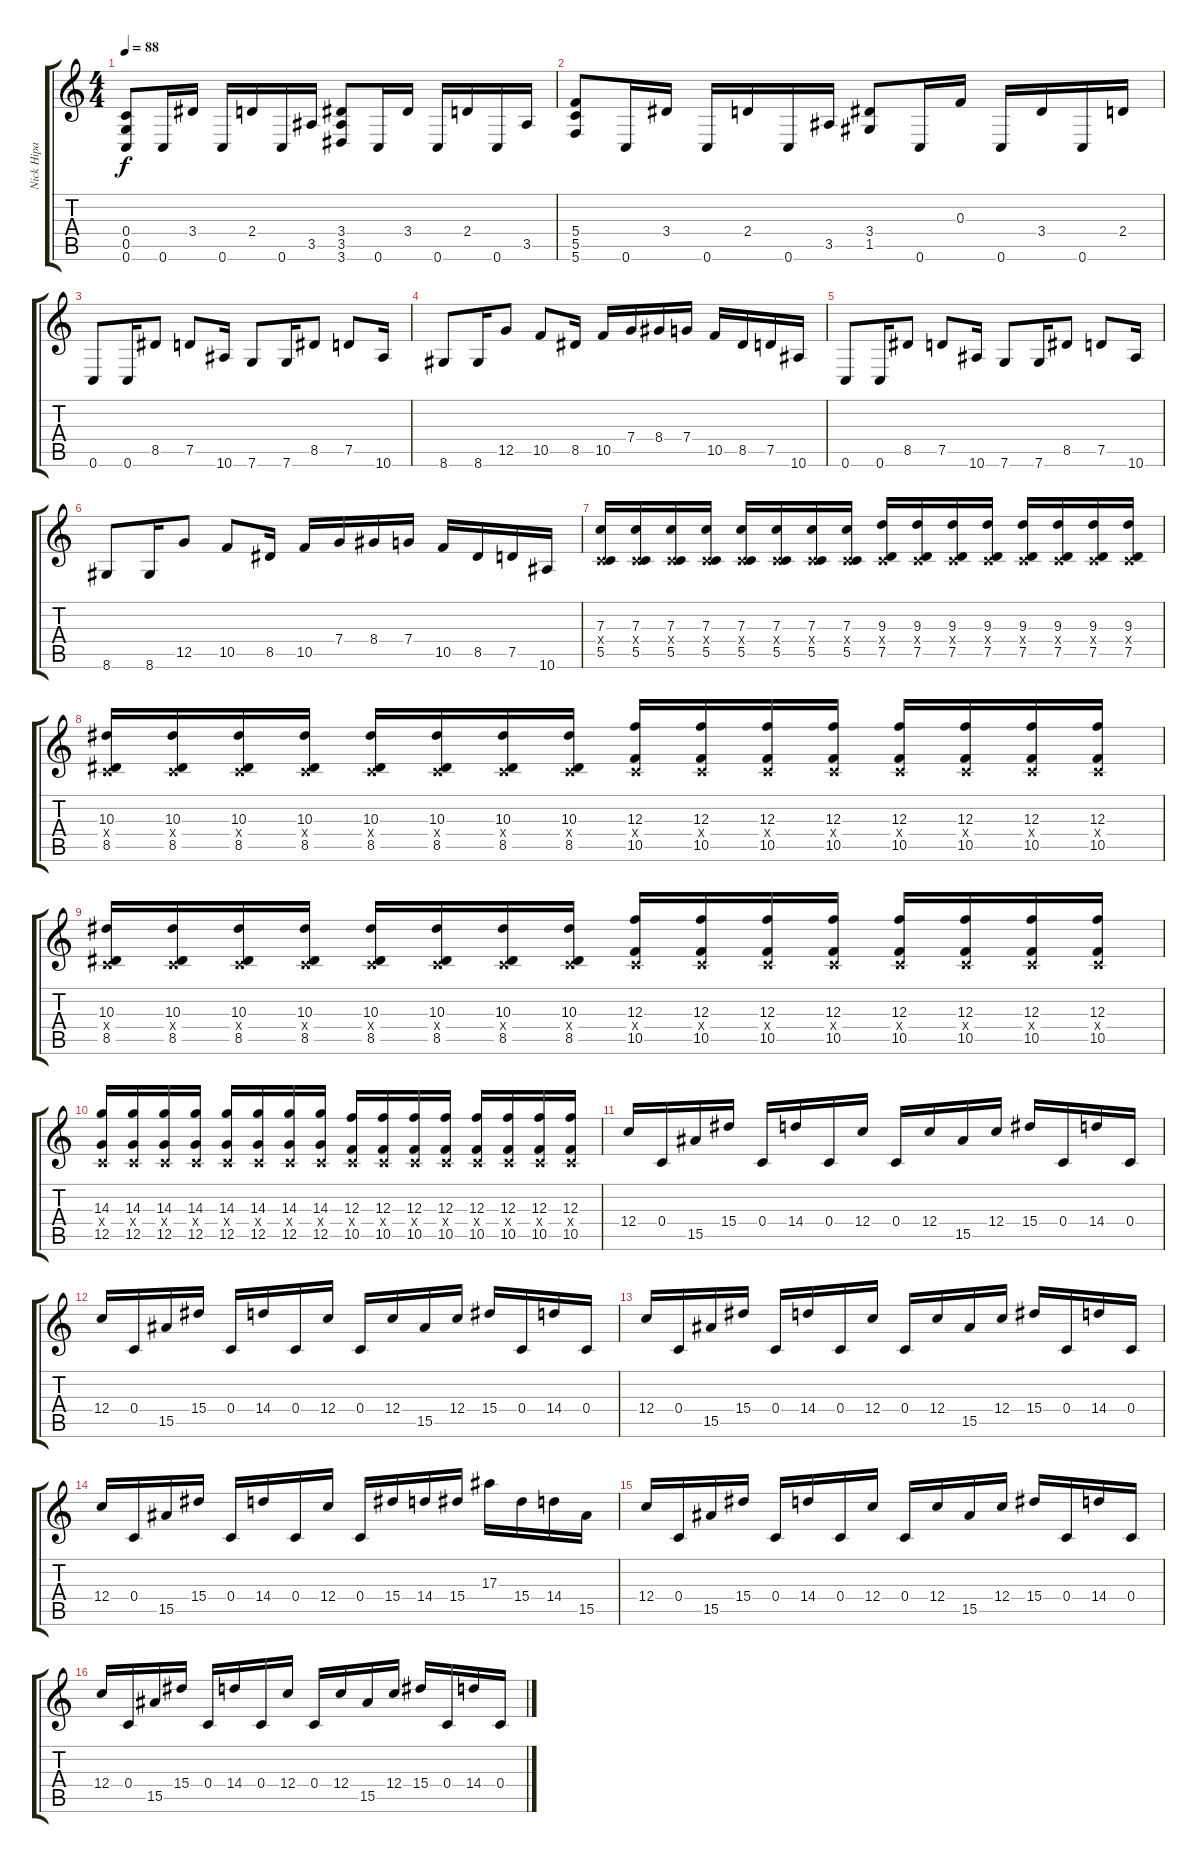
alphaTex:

\track ("Nick Hipa" "Nick Hipa") {instrument distortionguitar}
\staff {score tabs}
\tuning (D4 A3 F3 C3 G2 C2) {hide}
\ts (4 4)
\tempo 88
\clef g2
\ks c
(0.4 0.5 0.6).8{dy f} 0.6.16 3.4.16 0.6.16 2.4.16 0.6.16 3.5.16 (3.4 3.5 3.6).8 0.6.16 3.4.16 0.6.16 2.4.16 0.6.16 3.5.16 |
(5.4 5.5 5.6).8 0.6.16 3.4.16 0.6.16 2.4.16 0.6.16 3.5.16 (3.4 1.5).8 0.6.16 0.3.16 0.6.16 3.4.16 0.6.16 2.4.16 |
0.6.8{balance 8} 0.6.16 8.5.8 7.5.8 10.6.16 7.6.8 7.6.16 8.5.8 7.5.8 10.6.16 |
8.6.8 8.6.16 12.5.8 10.5.8 8.5.16 10.5.16 7.4.16 8.4.16 7.4.16 10.5.16 8.5.16 7.5.16 10.6.16 |
0.6.8 0.6.16 8.5.8 7.5.8 10.6.16 7.6.8 7.6.16 8.5.8 7.5.8 10.6.16 |
8.6.8 8.6.16 12.5.8 10.5.8 8.5.16 10.5.16 7.4.16 8.4.16 7.4.16 10.5.16 8.5.16 7.5.16 10.6.16 |
(7.3 0.4{x} 5.5).16{balance 8} (7.3 0.4{x} 5.5).16 (7.3 0.4{x} 5.5).16 (7.3 0.4{x} 5.5).16 (7.3 0.4{x} 5.5).16 (7.3 0.4{x} 5.5).16 (7.3 0.4{x} 5.5).16 (7.3 0.4{x} 5.5).16 (9.3 0.4{x} 7.5).16 (9.3 0.4{x} 7.5).16 (9.3 0.4{x} 7.5).16 (9.3 0.4{x} 7.5).16 (9.3 0.4{x} 7.5).16 (9.3 0.4{x} 7.5).16 (9.3 0.4{x} 7.5).16 (9.3 0.4{x} 7.5).16 |
(10.3 0.4{x} 8.5).16 (10.3 0.4{x} 8.5).16 (10.3 0.4{x} 8.5).16 (10.3 0.4{x} 8.5).16 (10.3 0.4{x} 8.5).16 (10.3 0.4{x} 8.5).16 (10.3 0.4{x} 8.5).16 (10.3 0.4{x} 8.5).16 (12.3 0.4{x} 10.5).16 (12.3 0.4{x} 10.5).16 (12.3 0.4{x} 10.5).16 (12.3 0.4{x} 10.5).16 (12.3 0.4{x} 10.5).16 (12.3 0.4{x} 10.5).16 (12.3 0.4{x} 10.5).16 (12.3 0.4{x} 10.5).16 |
(10.3 0.4{x} 8.5).16 (10.3 0.4{x} 8.5).16 (10.3 0.4{x} 8.5).16 (10.3 0.4{x} 8.5).16 (10.3 0.4{x} 8.5).16 (10.3 0.4{x} 8.5).16 (10.3 0.4{x} 8.5).16 (10.3 0.4{x} 8.5).16 (12.3 0.4{x} 10.5).16 (12.3 0.4{x} 10.5).16 (12.3 0.4{x} 10.5).16 (12.3 0.4{x} 10.5).16 (12.3 0.4{x} 10.5).16 (12.3 0.4{x} 10.5).16 (12.3 0.4{x} 10.5).16 (12.3 0.4{x} 10.5).16 |
(14.3 0.4{x} 12.5).16 (14.3 0.4{x} 12.5).16 (14.3 0.4{x} 12.5).16 (14.3 0.4{x} 12.5).16 (14.3 0.4{x} 12.5).16 (14.3 0.4{x} 12.5).16 (14.3 0.4{x} 12.5).16 (14.3 0.4{x} 12.5).16 (12.3 0.4{x} 10.5).16 (12.3 0.4{x} 10.5).16 (12.3 0.4{x} 10.5).16 (12.3 0.4{x} 10.5).16 (12.3 0.4{x} 10.5).16 (12.3 0.4{x} 10.5).16 (12.3 0.4{x} 10.5).16 (12.3 0.4{x} 10.5).16 |
12.4.16 0.4.16 15.5.16 15.4.16 0.4.16 14.4.16 0.4.16 12.4.16 0.4.16 12.4.16 15.5.16 12.4.16 15.4.16 0.4.16 14.4.16 0.4.16 |
12.4.16 0.4.16 15.5.16 15.4.16 0.4.16 14.4.16 0.4.16 12.4.16 0.4.16 12.4.16 15.5.16 12.4.16 15.4.16 0.4.16 14.4.16 0.4.16 |
12.4.16 0.4.16 15.5.16 15.4.16 0.4.16 14.4.16 0.4.16 12.4.16 0.4.16 12.4.16 15.5.16 12.4.16 15.4.16 0.4.16 14.4.16 0.4.16 |
12.4.16 0.4.16 15.5.16 15.4.16 0.4.16 14.4.16 0.4.16 12.4.16 0.4.16 15.4.16 14.4.16 15.4.16 17.3.16 15.4.16 14.4.16 15.5.16 |
12.4.16 0.4.16 15.5.16 15.4.16 0.4.16 14.4.16 0.4.16 12.4.16 0.4.16 12.4.16 15.5.16 12.4.16 15.4.16 0.4.16 14.4.16 0.4.16 |
12.4.16 0.4.16 15.5.16 15.4.16 0.4.16 14.4.16 0.4.16 12.4.16 0.4.16 12.4.16 15.5.16 12.4.16 15.4.16 0.4.16 14.4.16 0.4.16
